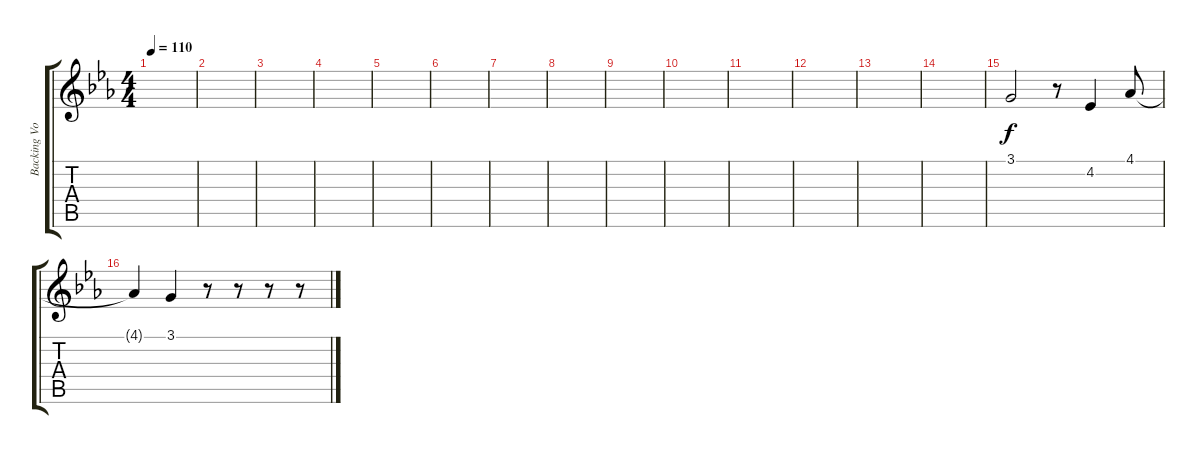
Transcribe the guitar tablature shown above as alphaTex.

\track ("Backing Voice" "Backing Vo") {instrument trumpet}
\staff {score tabs}
\tuning (E4 B3 G3 D3 A2 E2) {hide}
\ts (4 4)
\tempo 110
\clef g2
\ks eb
|
|
|
|
|
|
|
|
|
|
|
|
|
|
3.1.2 r.8 4.2.4 4.1.8 |
4.1{t}.4 3.1.4 r.8 r.8 r.8 r.8
